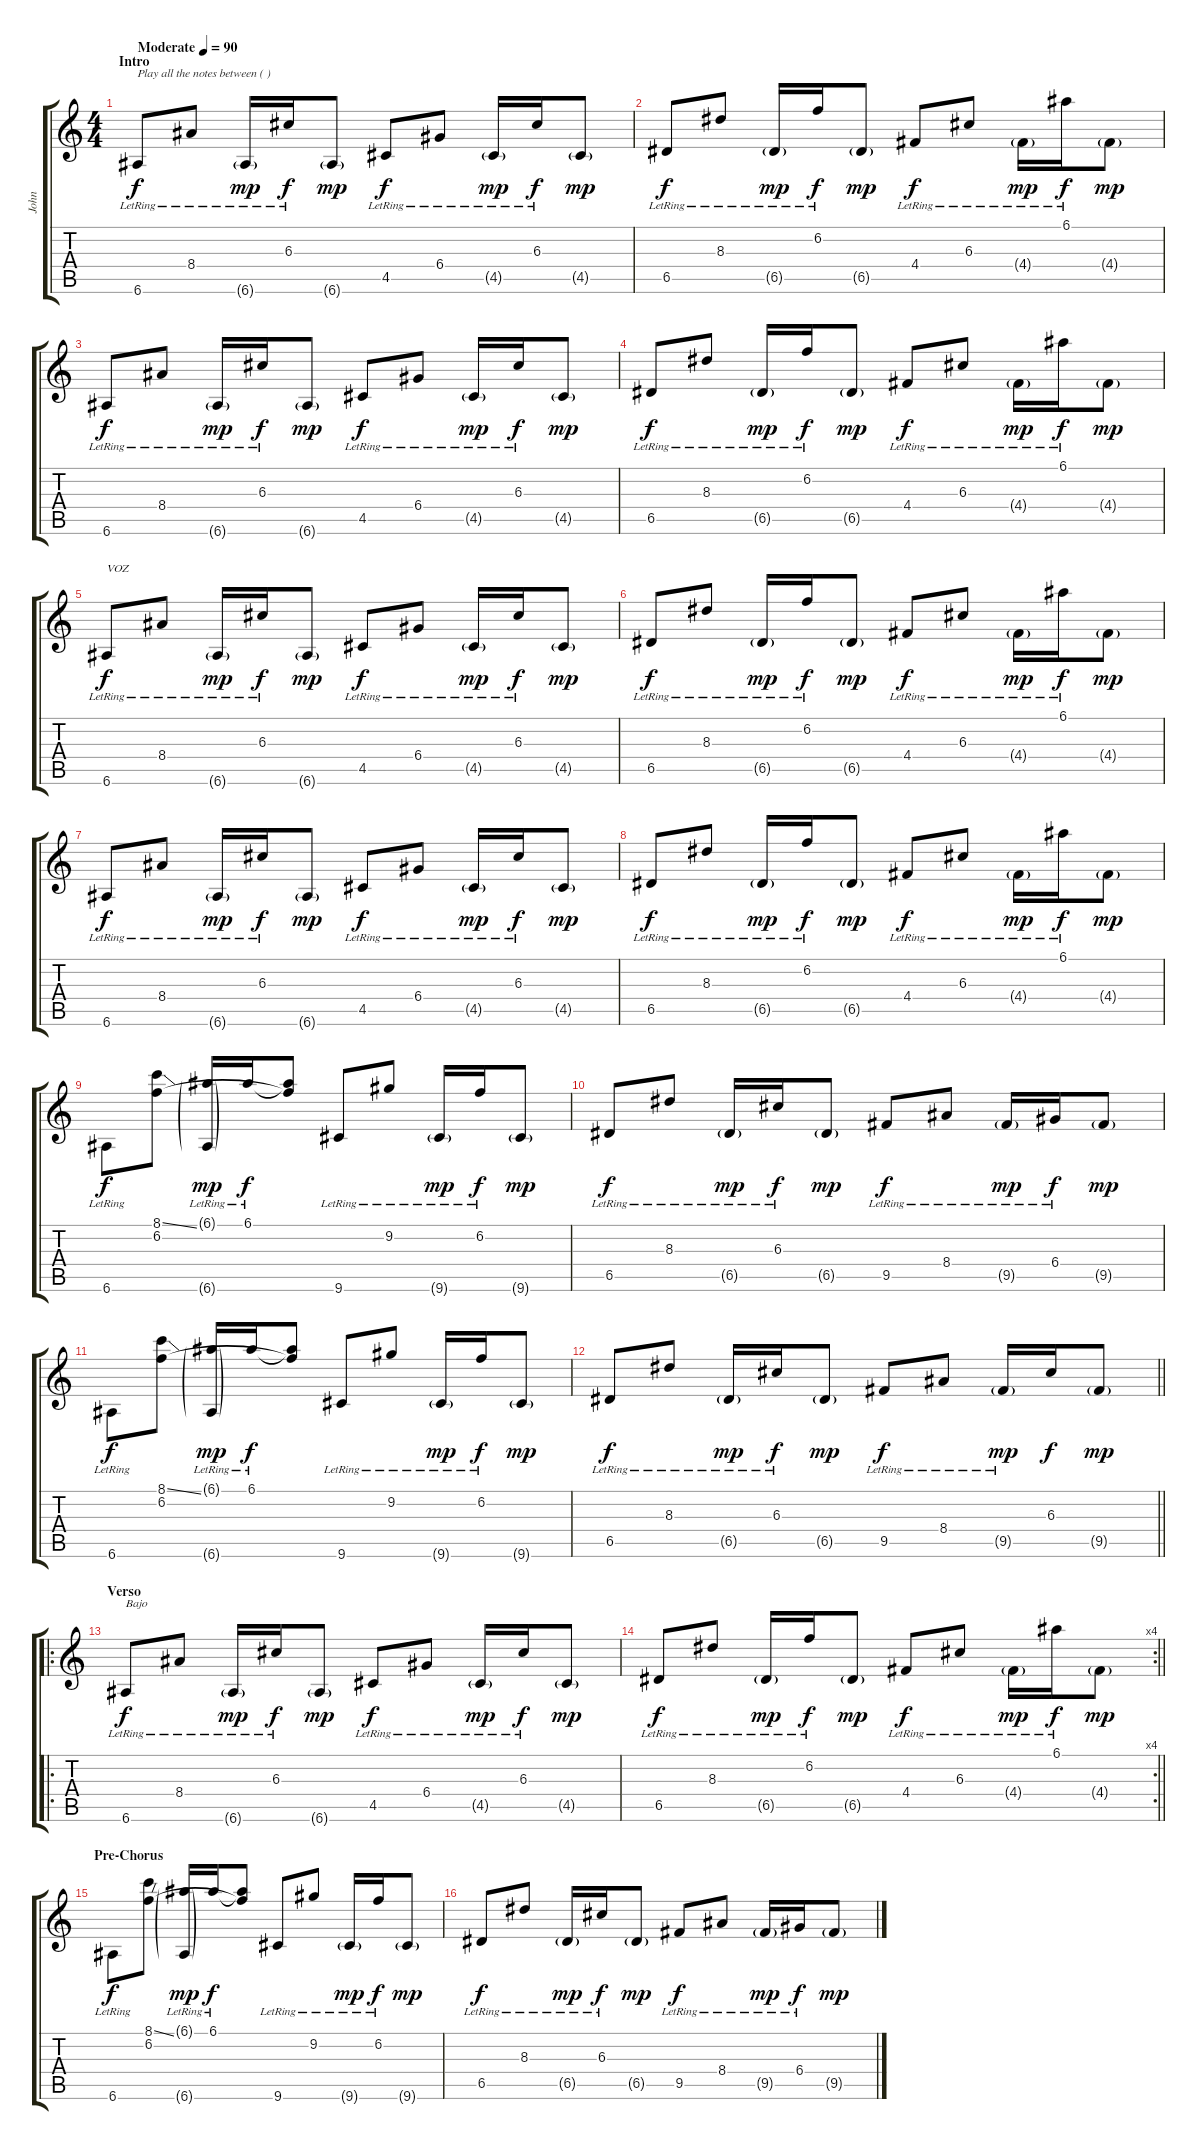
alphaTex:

\track ("John" "John") {instrument acousticguitarsteel}
\staff {score tabs}
\tuning (E4 B3 G3 D3 A2 E2) {hide}
\ts (4 4)
\section ("" "Intro")
\tempo (90 "Moderate")
\clef g2
\ks c
6.6{lr}.8{txt "Play all the notes between ( )" dy f instrument acousticguitarsteel} 8.4{lr}.8 6.6{g lr}.16{dy mp} 6.3{lr}.16{dy f} 6.6{g}.8{dy mp} 4.5{lr}.8{dy f} 6.4{lr}.8 4.5{g lr}.16{dy mp} 6.3{lr}.16{dy f} 4.5{g}.8{dy mp} |
6.5{lr}.8{dy f} 8.3{lr}.8 6.5{g lr}.16{dy mp} 6.2{lr}.16{dy f} 6.5{g}.8{dy mp} 4.4{lr}.8{dy f} 6.3{lr}.8 4.4{g lr}.16{dy mp} 6.1{lr}.16{dy f} 4.4{g}.8{dy mp} |
6.6{lr}.8{dy f} 8.4{lr}.8 6.6{g lr}.16{dy mp} 6.3{lr}.16{dy f} 6.6{g}.8{dy mp} 4.5{lr}.8{dy f} 6.4{lr}.8 4.5{g lr}.16{dy mp} 6.3{lr}.16{dy f} 4.5{g}.8{dy mp} |
6.5{lr}.8{dy f} 8.3{lr}.8 6.5{g lr}.16{dy mp} 6.2{lr}.16{dy f} 6.5{g}.8{dy mp} 4.4{lr}.8{dy f} 6.3{lr}.8 4.4{g lr}.16{dy mp} 6.1{lr}.16{dy f} 4.4{g}.8{dy mp} |
6.6{lr}.8{txt "VOZ" dy f} 8.4{lr}.8 6.6{g lr}.16{dy mp} 6.3{lr}.16{dy f} 6.6{g}.8{dy mp} 4.5{lr}.8{dy f} 6.4{lr}.8 4.5{g lr}.16{dy mp} 6.3{lr}.16{dy f} 4.5{g}.8{dy mp} |
6.5{lr}.8{dy f} 8.3{lr}.8 6.5{g lr}.16{dy mp} 6.2{lr}.16{dy f} 6.5{g}.8{dy mp} 4.4{lr}.8{dy f} 6.3{lr}.8 4.4{g lr}.16{dy mp} 6.1{lr}.16{dy f} 4.4{g}.8{dy mp} |
6.6{lr}.8{dy f} 8.4{lr}.8 6.6{g lr}.16{dy mp} 6.3{lr}.16{dy f} 6.6{g}.8{dy mp} 4.5{lr}.8{dy f} 6.4{lr}.8 4.5{g lr}.16{dy mp} 6.3{lr}.16{dy f} 4.5{g}.8{dy mp} |
6.5{lr}.8{dy f} 8.3{lr}.8 6.5{g lr}.16{dy mp} 6.2{lr}.16{dy f} 6.5{g}.8{dy mp} 4.4{lr}.8{dy f} 6.3{lr}.8 4.4{g lr}.16{dy mp} 6.1{lr}.16{dy f} 4.4{g}.8{dy mp} |
6.6{lr}.8{dy f} (8.1{ss} 6.2).8 (6.1{g} 6.6{g lr}).16{dy mp} 6.1{lr}.16{dy f} (6.1{t} 6.2{t}).8 9.6{lr}.8 9.2{lr}.8 9.6{g lr}.16{dy mp} 6.2{lr}.16{dy f} 9.6{g}.8{dy mp} |
6.5{lr}.8{dy f} 8.3{lr}.8 6.5{g lr}.16{dy mp} 6.3{lr}.16{dy f} 6.5{g}.8{dy mp} 9.5{lr}.8{dy f} 8.4{lr}.8 9.5{g lr}.16{dy mp} 6.4{lr}.16{dy f} 9.5{g}.8{dy mp} |
6.6{lr}.8{dy f} (8.1{ss} 6.2).8 (6.1{g} 6.6{g lr}).16{dy mp} 6.1{lr}.16{dy f} (6.1{t} 6.2{t}).8 9.6{lr}.8 9.2{lr}.8 9.6{g lr}.16{dy mp} 6.2{lr}.16{dy f} 9.6{g}.8{dy mp} |
\barLineRight lightlight
6.5{lr}.8{dy f} 8.3{lr}.8 6.5{g lr}.16{dy mp} 6.3{lr}.16{dy f} 6.5{g}.8{dy mp} 9.5{lr}.8{dy f} 8.4{lr}.8 9.5{g lr}.16{dy mp} 6.3.16{dy f} 9.5{g}.8{dy mp} |
\ro
\section ("" "Verso")
6.6{lr}.8{txt "Bajo" dy f} 8.4{lr}.8 6.6{g lr}.16{dy mp} 6.3{lr}.16{dy f} 6.6{g}.8{dy mp} 4.5{lr}.8{dy f} 6.4{lr}.8 4.5{g lr}.16{dy mp} 6.3{lr}.16{dy f} 4.5{g}.8{dy mp} |
\rc 4
\barLineRight lightlight
6.5{lr}.8{dy f} 8.3{lr}.8 6.5{g lr}.16{dy mp} 6.2{lr}.16{dy f} 6.5{g}.8{dy mp} 4.4{lr}.8{dy f} 6.3{lr}.8 4.4{g lr}.16{dy mp} 6.1{lr}.16{dy f} 4.4{g}.8{dy mp} |
\section ("" "Pre-Chorus")
6.6{lr}.8{dy f} (8.1{ss} 6.2).8 (6.1{g} 6.6{g lr}).16{dy mp} 6.1{lr}.16{dy f} (6.1{t} 6.2{t}).8 9.6{lr}.8 9.2{lr}.8 9.6{g lr}.16{dy mp} 6.2{lr}.16{dy f} 9.6{g}.8{dy mp} |
6.5{lr}.8{dy f} 8.3{lr}.8 6.5{g lr}.16{dy mp} 6.3{lr}.16{dy f} 6.5{g}.8{dy mp} 9.5{lr}.8{dy f} 8.4{lr}.8 9.5{g lr}.16{dy mp} 6.4{lr}.16{dy f} 9.5{g}.8{dy mp}
